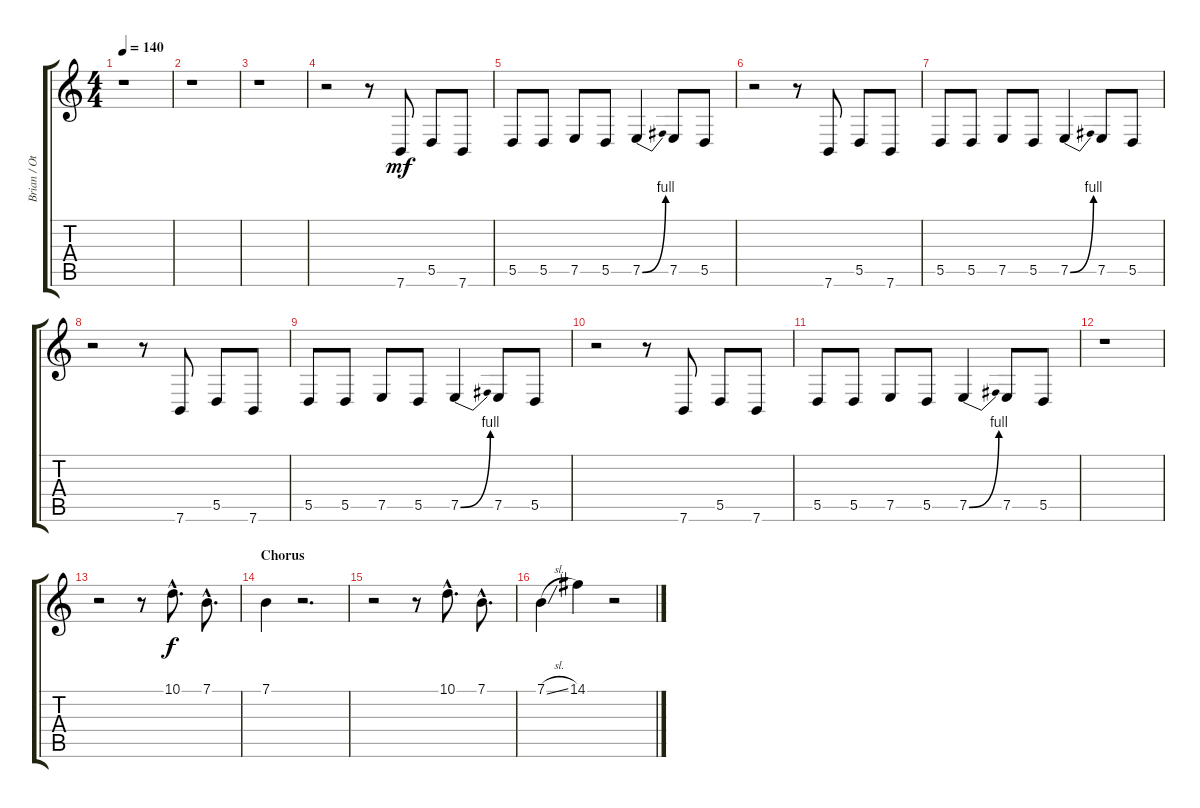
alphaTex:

\track ("Brian / Others" "Brian / Ot") {instrument lead2sawtooth}
\staff {score tabs}
\tuning (E4 B3 G3 D3 A2 E2) {hide}
\ts (4 4)
\tempo 140
\clef g2
\ks c
r.1{dy f} |
r.1 |
r.1 |
r.2 r.8 7.6.8{dy mf} 5.5.8 7.6.8 |
5.5.8 5.5.8 7.5.8 5.5.8 7.5{be (bend 0 0 60 4)}.4 7.5.8 5.5.8 |
r.2 r.8 7.6.8 5.5.8 7.6.8 |
5.5.8 5.5.8 7.5.8 5.5.8 7.5{be (bend 0 0 60 4)}.4 7.5.8 5.5.8 |
r.2 r.8 7.6.8 5.5.8 7.6.8 |
5.5.8 5.5.8 7.5.8 5.5.8 7.5{be (bend 0 0 60 4)}.4 7.5.8 5.5.8 |
r.2 r.8 7.6.8 5.5.8 7.6.8 |
5.5.8 5.5.8 7.5.8 5.5.8 7.5{be (bend 0 0 60 4)}.4 7.5.8 5.5.8 |
r.1 |
r.2 r.8 10.1{hac}.8{d dy f} 7.1{hac}.8{d} |
\section ("" "Chorus")
7.1.4 r.2{d} |
r.2 r.8 10.1{hac}.8{d} 7.1{hac}.8{d} |
7.1{sl}.4 14.1.4 r.2
